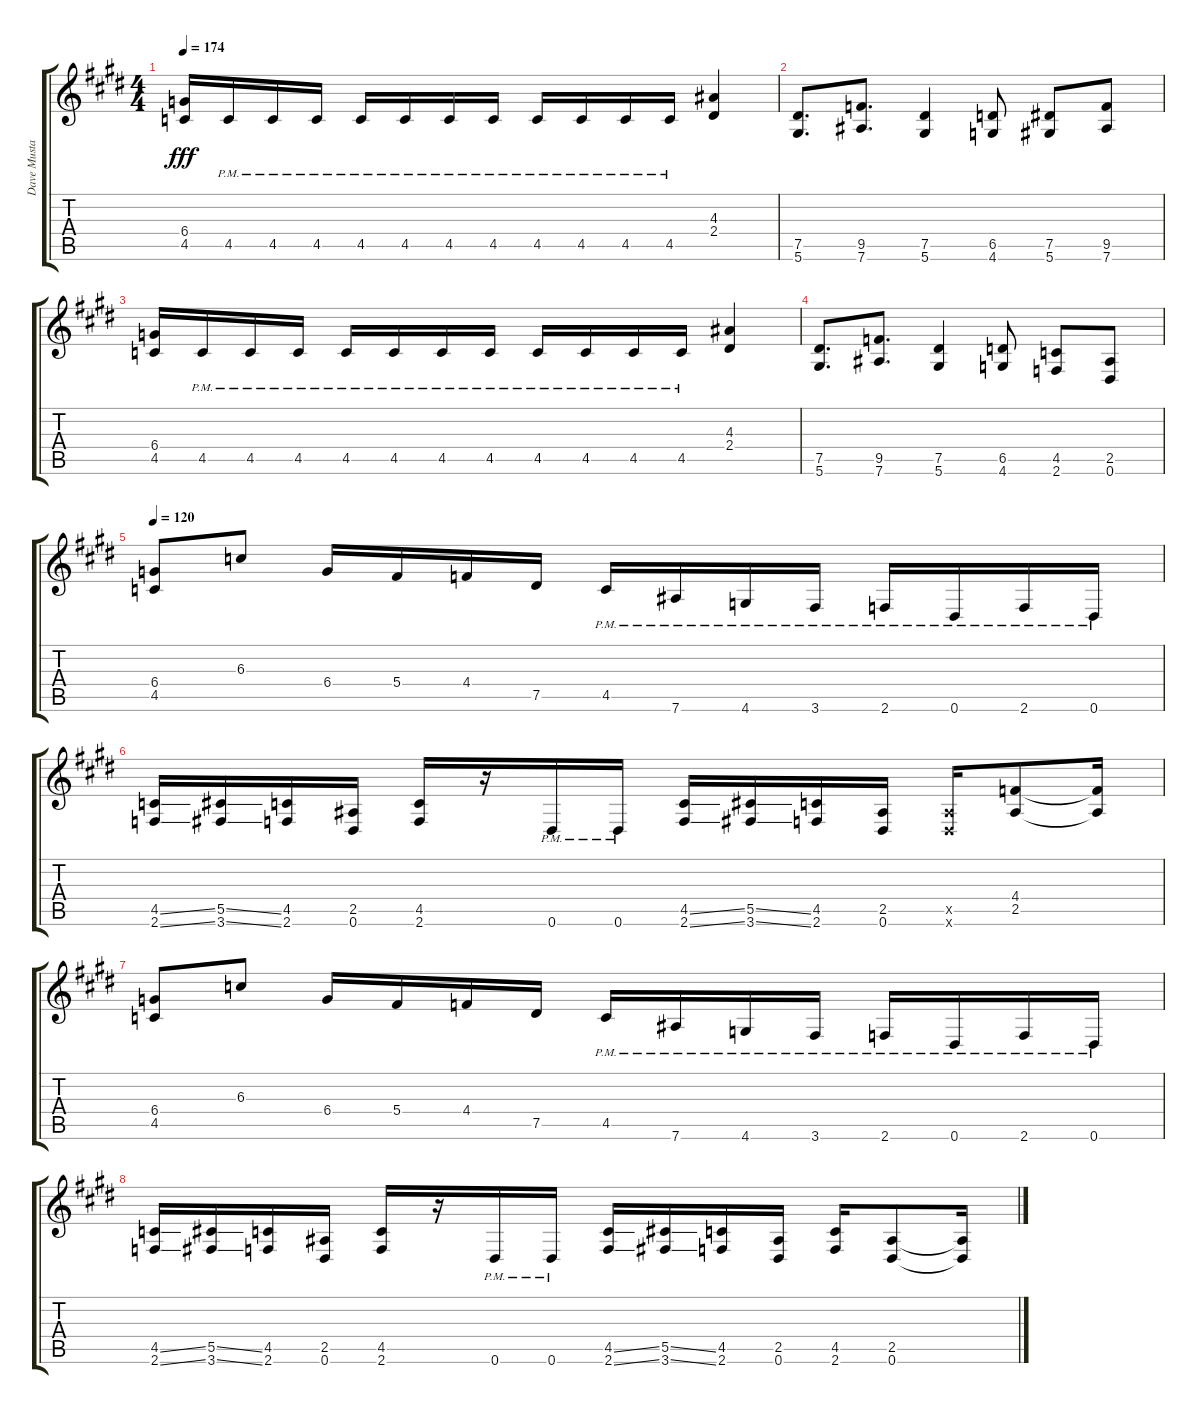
\track ("Dave Mustaine" "Dave Musta") {instrument distortionguitar}
\staff {score tabs}
\tuning (Eb4 Bb3 Gb3 Db3 Ab2 Eb2) {hide}
\ts (4 4)
\tempo 174
\clef g2
\ks e
(6.4 4.5).16{dy fff} 4.5{pm}.16 4.5{pm}.16 4.5{pm}.16 4.5{pm}.16 4.5{pm}.16 4.5{pm}.16 4.5{pm}.16 4.5{pm}.16 4.5{pm}.16 4.5{pm}.16 4.5{pm}.16 (4.3 2.4).4 |
(7.5 5.6).8{d} (9.5 7.6).8{d} (7.5 5.6).4 (6.5 4.6).8 (7.5 5.6).8 (9.5 7.6).8 |
(6.4 4.5).16 4.5{pm}.16 4.5{pm}.16 4.5{pm}.16 4.5{pm}.16 4.5{pm}.16 4.5{pm}.16 4.5{pm}.16 4.5{pm}.16 4.5{pm}.16 4.5{pm}.16 4.5{pm}.16 (4.3 2.4).4 |
(7.5 5.6).8{d} (9.5 7.6).8{d} (7.5 5.6).4 (6.5 4.6).8 (4.5 2.6).8 (2.5 0.6).8 |
\tempo 120
(6.4 4.5).8 6.3.8 6.4.16 5.4.16 4.4.16 7.5.16 4.5{pm}.16 7.6{pm}.16 4.6{pm}.16 3.6{pm}.16 2.6{pm}.16 0.6{pm}.16 2.6{pm}.16 0.6{pm}.16 |
(4.5{ss} 2.6{ss}).16 (5.5{ss} 3.6{ss}).16 (4.5 2.6).16 (2.5 0.6).16 (4.5 2.6).16 r.16 0.6{pm}.16 0.6{pm}.16 (4.5{ss} 2.6{ss}).16 (5.5{ss} 3.6{ss}).16 (4.5 2.6).16 (2.5 0.6).16 (2.5{x} 0.6{x}).16 (4.4 2.5).8 (4.4{t} 2.5{t}).16 |
(6.4 4.5).8 6.3.8 6.4.16 5.4.16 4.4.16 7.5.16 4.5{pm}.16 7.6{pm}.16 4.6{pm}.16 3.6{pm}.16 2.6{pm}.16 0.6{pm}.16 2.6{pm}.16 0.6{pm}.16 |
(4.5{ss} 2.6{ss}).16 (5.5{ss} 3.6{ss}).16 (4.5 2.6).16 (2.5 0.6).16 (4.5 2.6).16 r.16 0.6{pm}.16 0.6{pm}.16 (4.5{ss} 2.6{ss}).16 (5.5{ss} 3.6{ss}).16 (4.5 2.6).16 (2.5 0.6).16 (4.5 2.6).16 (2.5 0.6).8 (2.5{t} 0.6{t}).16
